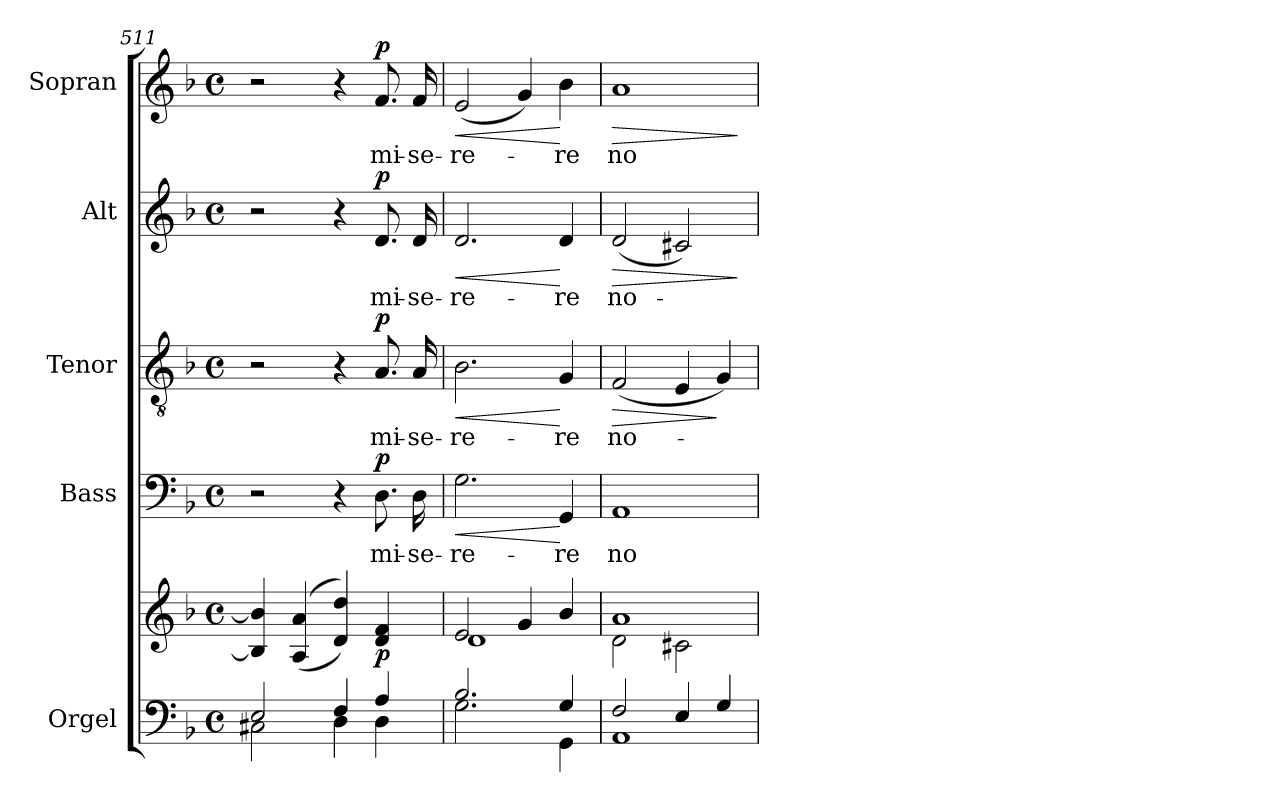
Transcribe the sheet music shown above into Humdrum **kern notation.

**kern	**kern	**dynam	**kern	**text	**dynam	**kern	**text	**dynam	**kern	**text	**dynam	**kern	**text	**dynam
*part5	*part5	*part5	*part4	*part4	*part4	*part3	*part3	*part3	*part2	*part2	*part2	*part1	*part1	*part1
*staff6	*staff5	*staff5/6	*staff4	*staff4	*staff4	*staff3	*staff3	*staff3	*staff2	*staff2	*staff2	*staff1	*staff1	*staff1
*I"Orgel	*	*	*I"Bass	*	*	*I"Tenor	*	*	*I"Alt	*	*	*I"Sopran	*	*
*I'Org.	*	*	*I'B.	*	*	*I'T.	*	*	*I'A.	*	*	*I'S.	*	*
*clefF4	*clefG2	*	*clefF4	*	*	*clefGv2	*	*	*clefG2	*	*	*clefG2	*	*
*k[b-]	*k[b-]	*	*k[b-]	*	*	*k[b-]	*	*	*k[b-]	*	*	*k[b-]	*	*
*F:	*F:	*	*F:	*	*	*F:	*	*	*F:	*	*	*F:	*	*
*M4/4	*M4/4	*	*M4/4	*	*	*M4/4	*	*	*M4/4	*	*	*M4/4	*	*
*met(c)	*met(c)	*	*met(c)	*	*	*met(c)	*	*	*met(c)	*	*	*met(c)	*	*
=511	=511	=511	=511	=511	=511	=511	=511	=511	=511	=511	=511	=511	=511	=511
*^	*	*	*	*	*	*	*	*	*	*	*	*	*	*
2E/	2C#X\	4B-/] 4b-/]	.	2r	.	.	2r	.	.	2r	.	.	2r	.	.
.	.	(<(4A/ 4a/	.	.	.	.	.	.	.	.	.	.	.	.	.
4F/	4D\	4d/ 4dd/))	.	4r	.	.	4r	.	.	4r	.	.	4r	.	.
!	!	!	!LO:DY:b	!	!LO:LY:b	!LO:DY:a	!	!LO:LY:b	!LO:DY:a	!	!LO:LY:b	!LO:DY:a	!	!LO:LY:b	!LO:DY:a
4A/	4D\	4d/ 4f/	p	8.D\	mi-	p	8.A/	mi-	p	8.d/	mi-	p	8.f/	mi-	p
!	!	!	!	!	!LO:LY:b	!	!	!LO:LY:b	!	!	!LO:LY:b	!	!	!LO:LY:b	!
.	.	.	.	16D\	-se-	.	16A/	-se-	.	16d/	-se-	.	16f/	-se-	.
=512	=512	=512	=512	=512	=512	=512	=512	=512	=512	=512	=512	=512	=512	=512	=512
*	*	*^	*	*	*	*	*	*	*	*	*	*	*	*	*
!	!	!	!	!	!	!LO:LY:b	!LO:HP:b	!	!LO:LY:b	!LO:HP:b	!	!LO:LY:b	!LO:HP:b	!	!LO:LY:b	!LO:HP:b
2.B-/	2.G\	2e/	1d	.	2.G\	-re-	<	2.B-\	-re-	<	2.d/	-re-	<	(<2e/	-re-	<
.	.	4g/	.	.	.	.	.	.	.	.	.	.	.	4g/)	.	.
!	!	!	!	!	!	!LO:LY:b	!	!	!LO:LY:b	!	!	!LO:LY:b	!	!	!LO:LY:b	!
4G/	4GG\	4b-/	.	.	4GG/	-re	[	4G/	-re	[	4d/	-re	[	4b-\	-re	[
=513	=513	=513	=513	=513	=513	=513	=513	=513	=513	=513	=513	=513	=513	=513	=513	=513
!	!	!	!	!	!	!LO:LY:b	!	!	!LO:LY:b	!LO:HP:b	!	!LO:LY:b	!LO:HP:b	!	!LO:LY:b	!LO:HP:b
2F/	1AA	1a	2d\	.	1AA	no-	.	(<2F/	no-	>	(<2d/	no-	>	1a	no-	>
4E/	.	.	2c#X\	.	.	.	.	4E/	.	.	2c#X/)	.	.	.	.	.
4G/	.	.	.	.	.	.	.	4G/)	.	]	.	.	.	.	.	.
*v	*v	*	*	*	*	*	*	*	*	*	*	*	*	*	*	*
*	*v	*v	*	*	*	*	*	*	*	*	*	*	*	*	*
.	.	.	.	.	.	.	.	.	.	.	]	.	.	]
=	=	=	=	=	=	=	=	=	=	=	=	=	=	=
*-	*-	*-	*-	*-	*-	*-	*-	*-	*-	*-	*-	*-	*-	*-
